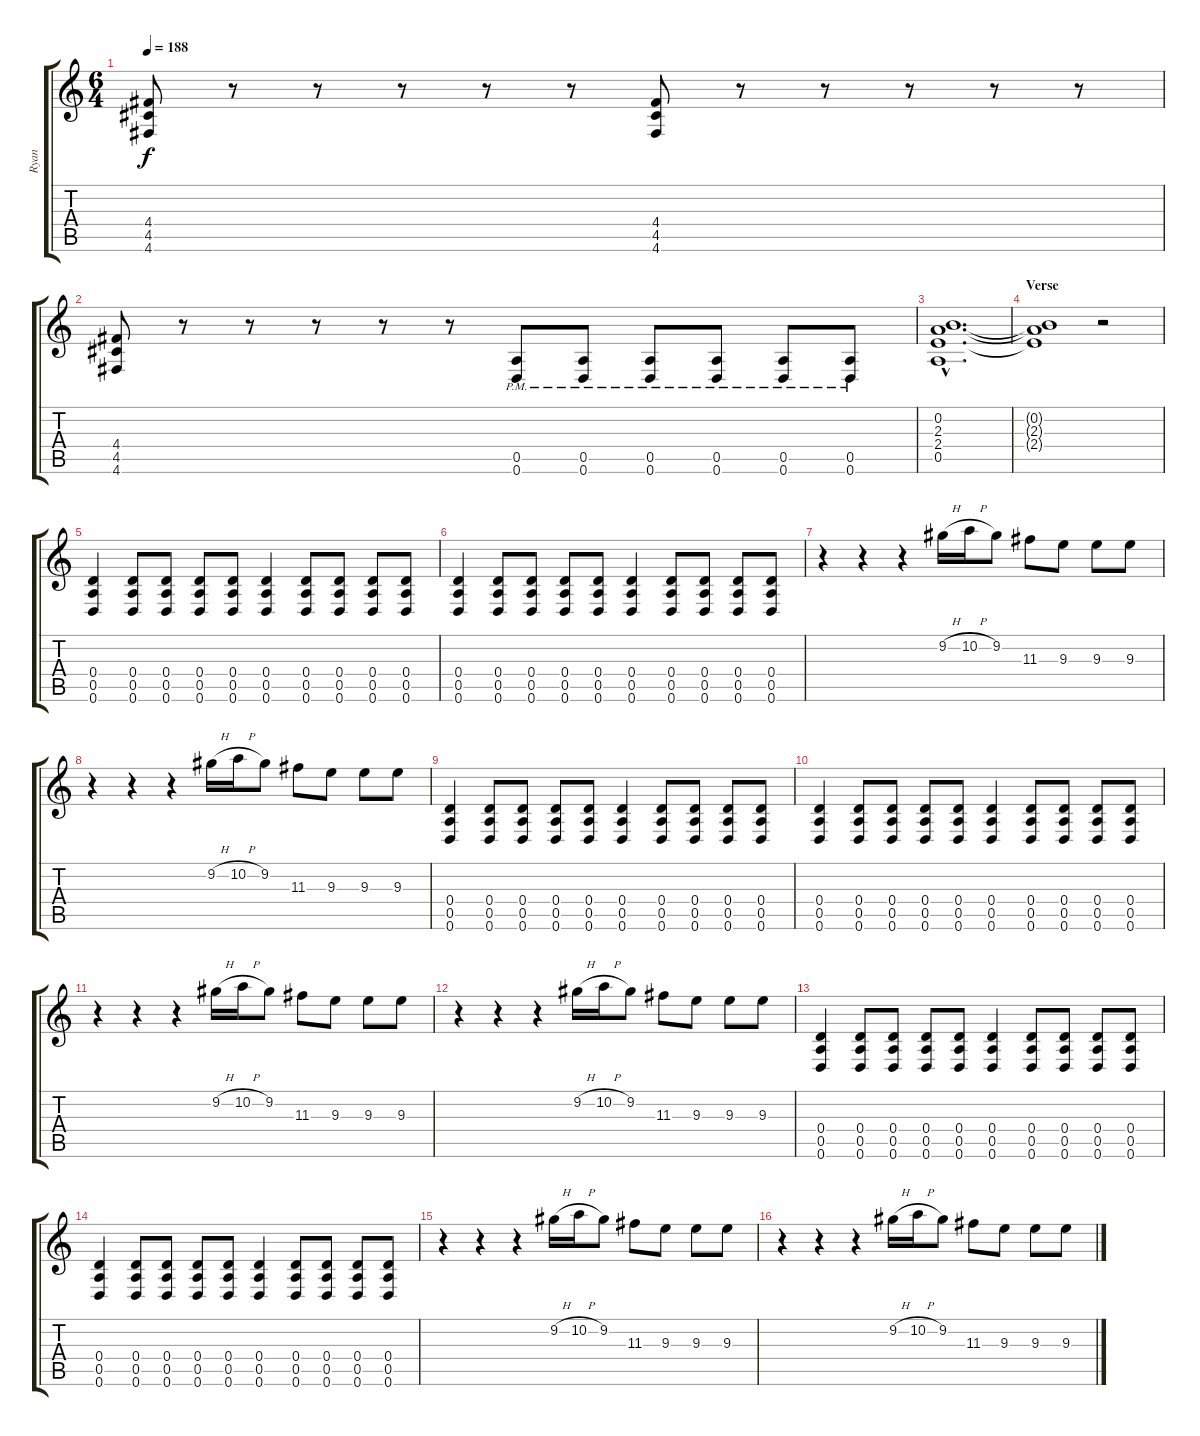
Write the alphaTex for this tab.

\track ("Ryan" "Ryan") {instrument acousticguitarsteel}
\staff {score tabs}
\tuning (E4 B3 G3 D3 A2 D2) {hide}
\ts (6 4)
\tempo 188
\clef g2
\ks c
(4.4 4.5 4.6).8{dy f} r.8 r.8 r.8 r.8 r.8 (4.4 4.5 4.6).8 r.8 r.8 r.8 r.8 r.8 |
(4.4 4.5 4.6).8 r.8 r.8 r.8 r.8 r.8 (0.5{pm} 0.6{pm}).8 (0.5{pm} 0.6{pm}).8 (0.5{pm} 0.6{pm}).8 (0.5{pm} 0.6{pm}).8 (0.5{pm} 0.6{pm}).8 (0.5{pm} 0.6{pm}).8 |
(0.2{hac} 2.3{hac} 2.4{hac} 0.5{hac}).1{d} |
\section ("" "Verse")
(0.2{t} 2.3{t} 2.4{t}).1 r.2 |
(0.4 0.5 0.6).4 (0.4 0.5 0.6).8 (0.4 0.5 0.6).8 (0.4 0.5 0.6).8 (0.4 0.5 0.6).8 (0.4 0.5 0.6).4 (0.4 0.5 0.6).8 (0.4 0.5 0.6).8 (0.4 0.5 0.6).8 (0.4 0.5 0.6).8 |
(0.4 0.5 0.6).4 (0.4 0.5 0.6).8 (0.4 0.5 0.6).8 (0.4 0.5 0.6).8 (0.4 0.5 0.6).8 (0.4 0.5 0.6).4 (0.4 0.5 0.6).8 (0.4 0.5 0.6).8 (0.4 0.5 0.6).8 (0.4 0.5 0.6).8 |
r.4 r.4 r.4 9.2{h}.16 10.2{h}.16 9.2.8 11.3.8 9.3.8 9.3.8 9.3.8 |
r.4 r.4 r.4 9.2{h}.16 10.2{h}.16 9.2.8 11.3.8 9.3.8 9.3.8 9.3.8 |
(0.4 0.5 0.6).4 (0.4 0.5 0.6).8 (0.4 0.5 0.6).8 (0.4 0.5 0.6).8 (0.4 0.5 0.6).8 (0.4 0.5 0.6).4 (0.4 0.5 0.6).8 (0.4 0.5 0.6).8 (0.4 0.5 0.6).8 (0.4 0.5 0.6).8 |
(0.4 0.5 0.6).4 (0.4 0.5 0.6).8 (0.4 0.5 0.6).8 (0.4 0.5 0.6).8 (0.4 0.5 0.6).8 (0.4 0.5 0.6).4 (0.4 0.5 0.6).8 (0.4 0.5 0.6).8 (0.4 0.5 0.6).8 (0.4 0.5 0.6).8 |
r.4 r.4 r.4 9.2{h}.16 10.2{h}.16 9.2.8 11.3.8 9.3.8 9.3.8 9.3.8 |
r.4 r.4 r.4 9.2{h}.16 10.2{h}.16 9.2.8 11.3.8 9.3.8 9.3.8 9.3.8 |
(0.4 0.5 0.6).4 (0.4 0.5 0.6).8 (0.4 0.5 0.6).8 (0.4 0.5 0.6).8 (0.4 0.5 0.6).8 (0.4 0.5 0.6).4 (0.4 0.5 0.6).8 (0.4 0.5 0.6).8 (0.4 0.5 0.6).8 (0.4 0.5 0.6).8 |
(0.4 0.5 0.6).4 (0.4 0.5 0.6).8 (0.4 0.5 0.6).8 (0.4 0.5 0.6).8 (0.4 0.5 0.6).8 (0.4 0.5 0.6).4 (0.4 0.5 0.6).8 (0.4 0.5 0.6).8 (0.4 0.5 0.6).8 (0.4 0.5 0.6).8 |
r.4 r.4 r.4 9.2{h}.16 10.2{h}.16 9.2.8 11.3.8 9.3.8 9.3.8 9.3.8 |
r.4 r.4 r.4 9.2{h}.16 10.2{h}.16 9.2.8 11.3.8 9.3.8 9.3.8 9.3.8
